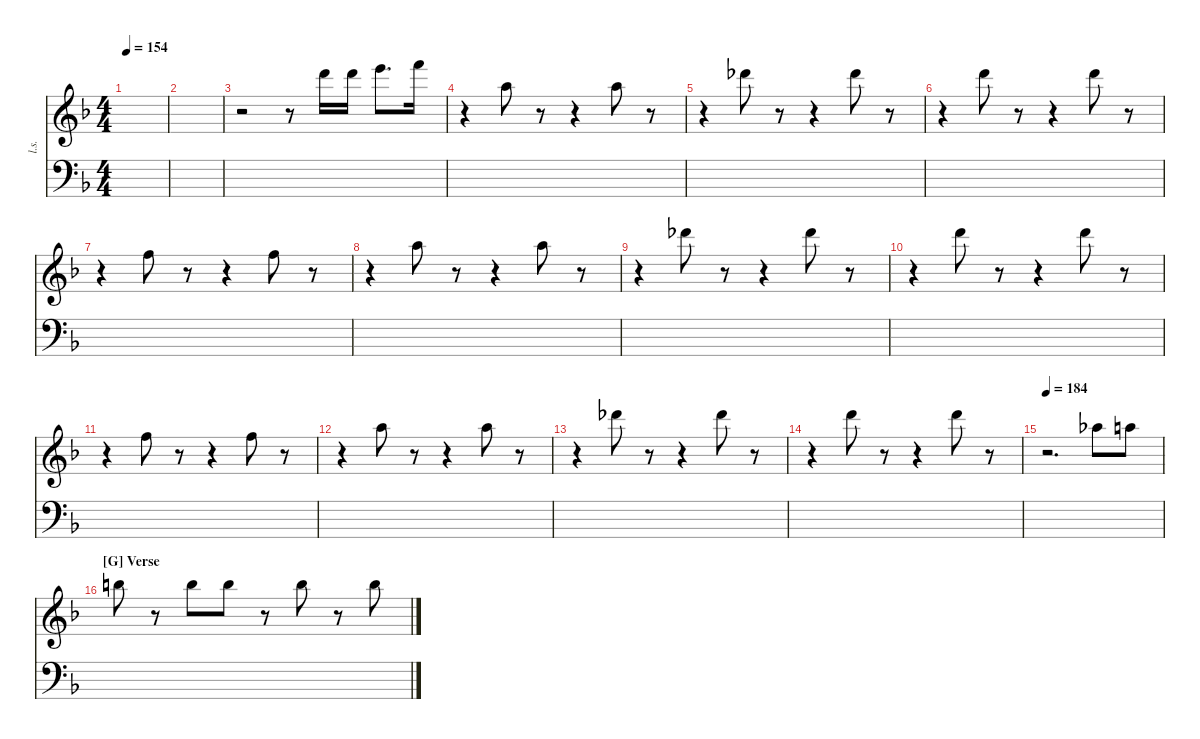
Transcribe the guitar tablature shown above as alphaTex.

\defaultSystemsLayout 4
\hideDynamics
\bracketExtendMode nobrackets
\otherSystemsTrackNameOrientation horizontal
\track ("Lead Synthesizer" "l.s.") {instrument lead7fifths}
\staff {score}
\tuning (E4 B3 G3 D3 A2 E2)
\ts (4 4)
\tempo 154
\clef g2
\ks dminor
|
|
r.2{beam Down} r.8{beam Down} 22.1{acc forcenatural}.16{beam Down} 22.1{acc forcenatural}.16{beam Down} 24.1{acc forcenatural}.8{d beam Down} 25.1{acc forcenatural}.16{beam Down} |
r.4{beam Down} 17.1{acc forcenatural}.8{beam Down} r.8{beam Down} r.4{beam Down} 17.1{acc forcenatural}.8{beam Down} r.8{beam Down} |
r.4{beam Down} 21.1{acc b}.8{beam Down} r.8{beam Down} r.4{beam Down} 21.1{acc b}.8{beam Down} r.8{beam Down} |
r.4{beam Down} 22.1{acc forcenatural}.8{beam Down} r.8{beam Down} r.4{beam Down} 22.1{acc forcenatural}.8{beam Down} r.8{beam Down} |
r.4{beam Down} 13.1{acc forcenatural}.8{beam Down} r.8{beam Down} r.4{beam Down} 13.1{acc forcenatural}.8{beam Down} r.8{beam Down} |
r.4{beam Down} 17.1{acc forcenatural}.8{beam Down} r.8{beam Down} r.4{beam Down} 17.1{acc forcenatural}.8{beam Down} r.8{beam Down} |
r.4{beam Down} 21.1{acc b}.8{beam Down} r.8{beam Down} r.4{beam Down} 21.1{acc b}.8{beam Down} r.8{beam Down} |
r.4{beam Down} 22.1{acc forcenatural}.8{beam Down} r.8{beam Down} r.4{beam Down} 22.1{acc forcenatural}.8{beam Down} r.8{beam Down} |
r.4{beam Down} 13.1{acc forcenatural}.8{beam Down} r.8{beam Down} r.4{beam Down} 13.1{acc forcenatural}.8{beam Down} r.8{beam Down} |
r.4{beam Down} 17.1{acc forcenatural}.8{beam Down} r.8{beam Down} r.4{beam Down} 17.1{acc forcenatural}.8{beam Down} r.8{beam Down} |
r.4{beam Down} 21.1{acc b}.8{beam Down} r.8{beam Down} r.4{beam Down} 21.1{acc b}.8{beam Down} r.8{beam Down} |
r.4{beam Down} 22.1{acc forcenatural}.8{beam Down} r.8{beam Down} r.4{beam Down} 22.1{acc forcenatural}.8{beam Down} r.8{beam Down} |
\tempo 184
r.2{d beam Down} 16.1{acc b}.8{beam Down} 17.1{acc forcenatural}.8{beam Down} |
\section ("G" "Verse")
19.1{acc forcenatural}.8{beam Down} r.8{beam Down} 19.1{acc forcenatural}.8{beam Down} 19.1{acc forcenatural}.8{beam Down} r.8{beam Down} 19.1{acc forcenatural}.8{beam Down} r.8{beam Down} 19.1{acc forcenatural}.8{beam Down}
\staff {score}
\tuning (G2 D2 A1 E1 B0)
\clef f4
\ottava regular
\simile none
\ks dminor
|
|
|
|
|
|
|
|
|
|
|
|
|
|
|
